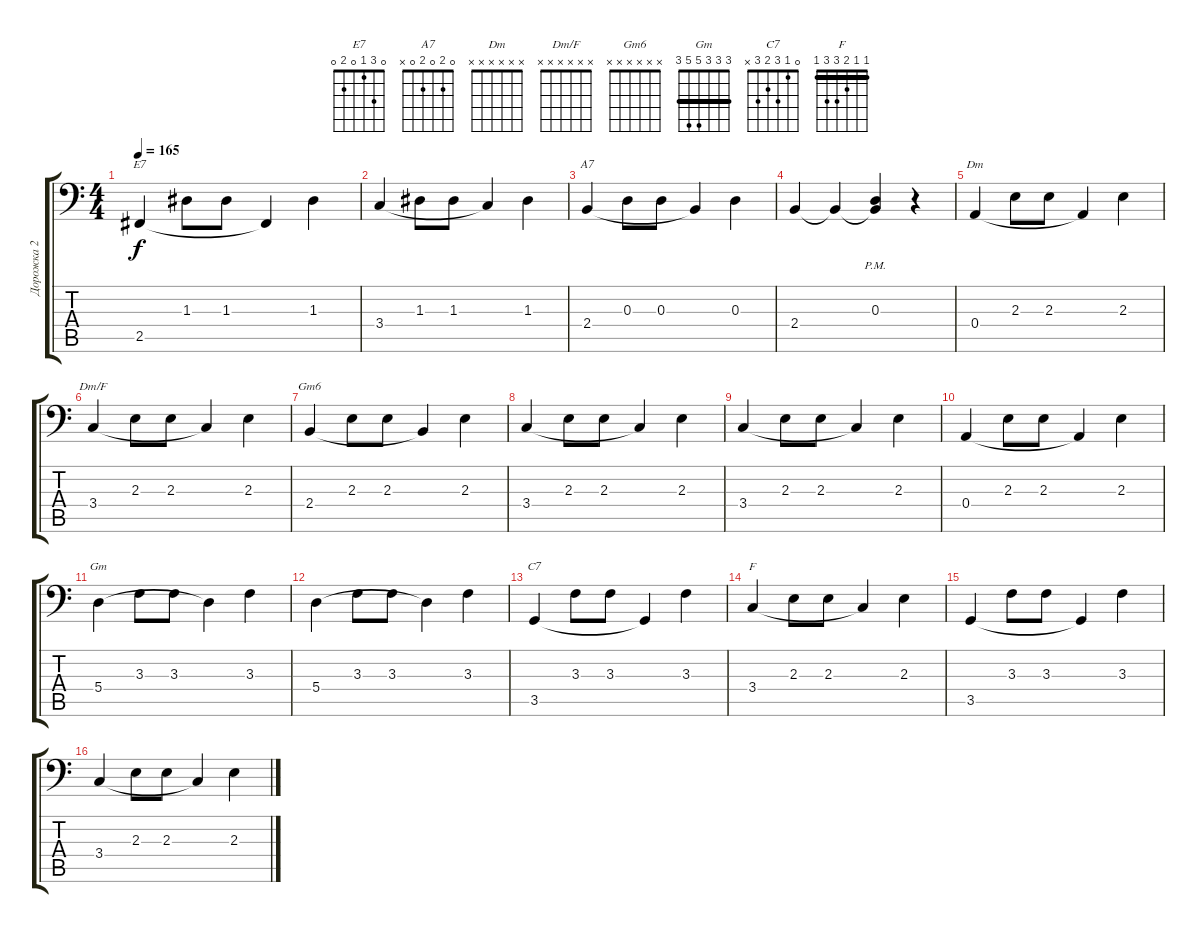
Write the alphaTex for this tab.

\track ("Дорожка 2" "Дорожка 2") {instrument acousticbass}
\staff {score tabs}
\tuning (C3 G2 D2 A1 E1 B0) {hide}
\chord ("E7" 0 3 1 0 2 0)
\chord ("A7" 0 2 0 2 0 x)
\chord ("Dm" x x x x x x)
\chord ("Dm/F" x x x x x x)
\chord ("Gm6" x x x x x x)
\chord ("Gm" 3 3 3 5 5 3) {barre 3}
\chord ("C7" 0 1 3 2 3 x)
\chord ("F" 1 1 2 3 3 1) {barre 1}
\ts (4 4)
\tempo 165
\clef f4
\ks c
2.5.4{ch "E7" dy f} 1.3.8 1.3.8 2.5{t}.4 1.3.4 |
3.4.4 1.3.8 1.3.8 3.4{t}.4 1.3.4 |
2.4.4{ch "A7"} 0.3.8 0.3.8 2.4{t}.4 0.3.4 |
2.4.4 2.4{t}.4 (0.3{pm} 2.4{t}).4 r.4 |
0.4.4{ch "Dm"} 2.3.8 2.3.8 0.4{t}.4 2.3.4 |
3.4.4{ch "Dm/F"} 2.3.8 2.3.8 3.4{t}.4 2.3.4 |
2.4.4{ch "Gm6"} 2.3.8 2.3.8 2.4{t}.4 2.3.4 |
3.4.4 2.3.8 2.3.8 3.4{t}.4 2.3.4 |
3.4.4 2.3.8 2.3.8 3.4{t}.4 2.3.4 |
0.4.4 2.3.8 2.3.8 0.4{t}.4 2.3.4 |
5.4.4{ch "Gm"} 3.3.8 3.3.8 5.4{t}.4 3.3.4 |
5.4.4 3.3.8 3.3.8 5.4{t}.4 3.3.4 |
3.5.4{ch "C7"} 3.3.8 3.3.8 3.5{t}.4 3.3.4 |
3.4.4{ch "F"} 2.3.8 2.3.8 3.4{t}.4 2.3.4 |
3.5.4 3.3.8 3.3.8 3.5{t}.4 3.3.4 |
3.4.4 2.3.8 2.3.8 3.4{t}.4 2.3.4
